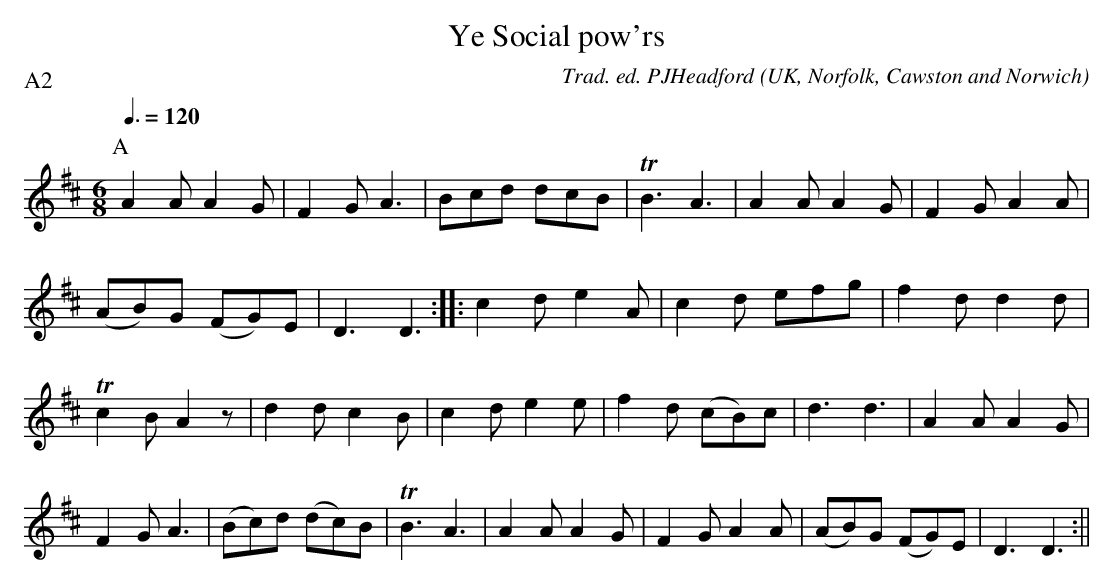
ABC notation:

X:1
T:Social pow'rs, Ye
C:Trad. ed. PJHeadford
O:UK, Norfolk, Cawston and Norwich
P:A2
M:6/8
L:1/8
Q:3/8=120
K:D
P:A
A2A A2G|F2G A3|Bcd dcB|TB3 A3|A2A A2G|F2G A2A|
(AB)G (FG)E|D3 D3:||:c2d e2A|c2d efg|f2d d2d|
Tc2B A2z|d2d c2B|c2d e2e|f2d (cB)c|d3 d3|A2A A2G|
F2G A3|(Bc)d (dc)B|TB3 A3|A2A A2G|F2G A2A|(AB)G (FG)E|D3 D3:||
